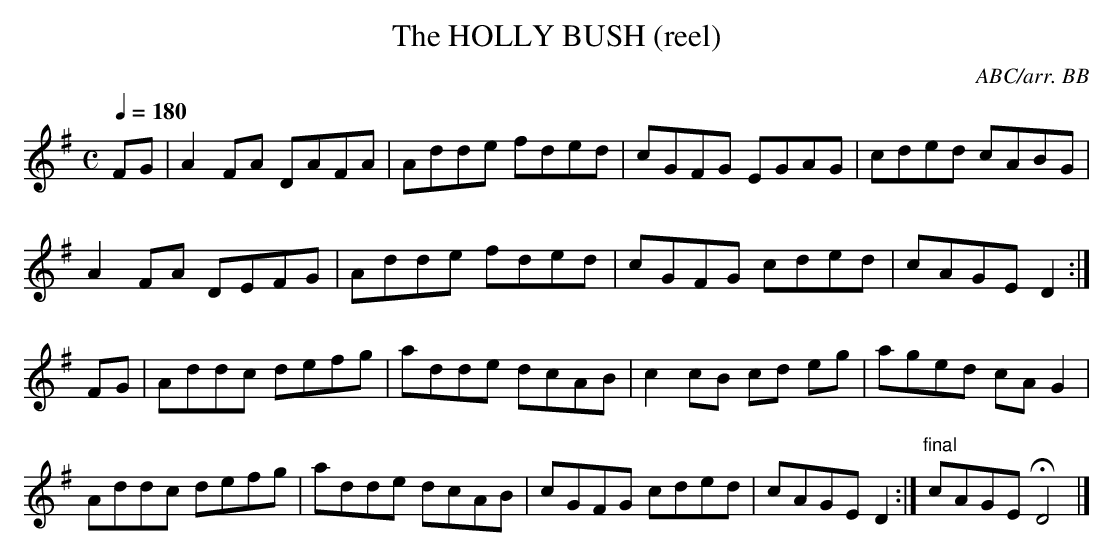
X:1
T:HOLLY BUSH (reel), The
C:ABC/arr. BB
L:1/8
M:C
Q:1/4=180
K:Dmix
FG|A2FA DAFA|Adde fded|cGFG EGAG|cded cABG|
A2 FA DEFG|Adde fded|cGFG cded|cAGE D2:|
FG|Addc defg|adde dcAB|c2cB cd eg|aged cAG2|
Addc defg|adde dcAB|cGFG cded|cAGE D2:|\
"final"cAGE HD4|]
